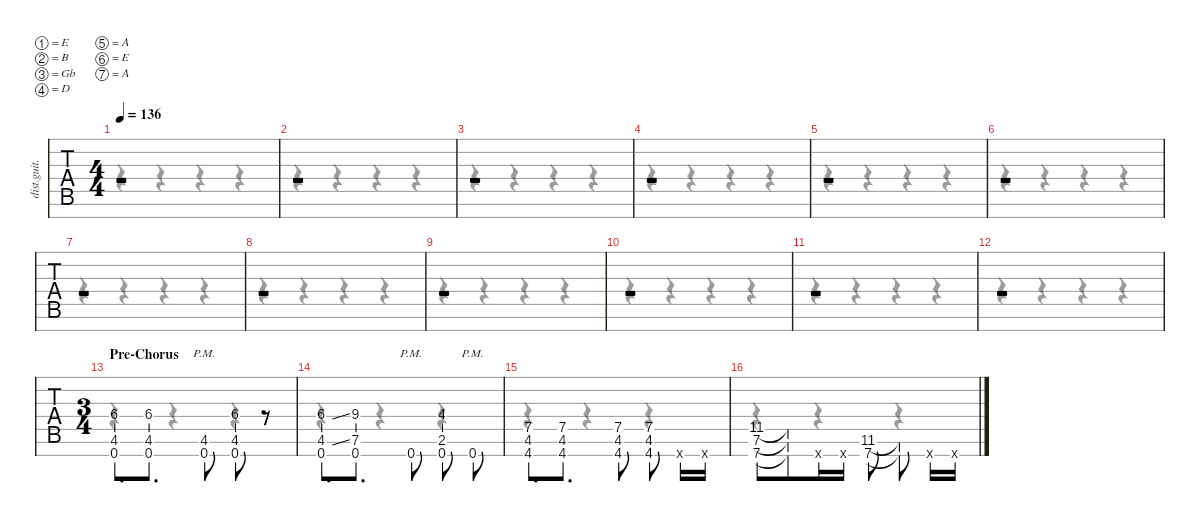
\defaultSystemsLayout 4
\hideDynamics
\bracketExtendMode nobrackets
\track ("Rhythm Guitar 1" "dist.guit.") {instrument distortionguitar}
\staff {tabs}
\tuning (E4 B3 Gb3 D3 A2 E2 A1)
\voice
\ts (4 4)
\tempo 136
\clef g2
\ks c
r.1{dy f beam Up} |
r.1{beam Up} |
r.1{beam Up} |
r.1{beam Up} |
r.1{beam Up} |
r.1{beam Up} |
r.1{beam Up} |
r.1{beam Up} |
r.1{beam Up} |
r.1{beam Up} |
r.1{beam Up} |
r.1{beam Up} |
\ts (3 4)
\beaming (8 3 1 1 1)
\section ("" "Pre-Chorus")
(6.4{acc #} 4.6{acc #} 0.7).8{d beam Up} (6.4{acc #} 4.6{acc #} 0.7).8{d beam Up} (4.6{pm acc #} 0.7{pm}).8{beam Up} (6.4{acc #} 4.6{acc #} 0.7).8{beam Up} r.8{beam Up} |
(6.4{ss acc #} 4.6{ss acc #} 0.7).8{d beam Up} (9.4 7.6 0.7).8{d beam Up} 0.7{pm}.8{beam Up} (4.4{acc #} 2.6{acc #} 0.7).8{beam Up} 0.7{pm}.8{beam Up} |
(7.5 4.6{acc #} 4.7{acc #}).8{d beam Up} (7.5 4.6{acc #} 4.7{acc #}).8{d beam Up} (7.5 4.6{acc #} 4.7{acc #}).8{beam Up} (7.5 4.6{acc #} 4.7{acc #}).8{beam Up} 4.7{x acc #}.16{beam Up} 4.7{x acc #}.16{beam Up} |
(11.5{acc #} 7.6 7.7).8{beam Up} (11.5{t acc #} 7.6{t} 7.7{t}).8{beam Up} 0.7{x}.16{beam Up} 0.7{x}.16{beam Up} (11.6{acc #} 7.7).8{beam Up} (11.6{t acc #} 7.7{t}).8{beam Up} 0.7{x}.16{beam Up} 0.7{x}.16{beam Up}
\voice
\clef g2
\ottava regular
\simile none
\ks c
r.4{dy mf beam Down} r.4{beam Down} r.4{beam Down} r.4{beam Down} |
r.4{beam Down} r.4{beam Down} r.4{beam Down} r.4{beam Down} |
r.4{beam Down} r.4{beam Down} r.4{beam Down} r.4{beam Down} |
r.4{beam Down} r.4{beam Down} r.4{beam Down} r.4{beam Down} |
r.4{beam Down} r.4{beam Down} r.4{beam Down} r.4{beam Down} |
r.4{beam Down} r.4{beam Down} r.4{beam Down} r.4{beam Down} |
r.4{beam Down} r.4{beam Down} r.4{beam Down} r.4{beam Down} |
r.4{beam Down} r.4{beam Down} r.4{beam Down} r.4{beam Down} |
r.4{beam Down} r.4{beam Down} r.4{beam Down} r.4{beam Down} |
r.4{beam Down} r.4{beam Down} r.4{beam Down} r.4{beam Down} |
r.4{beam Down} r.4{beam Down} r.4{beam Down} r.4{beam Down} |
r.4{beam Down} r.4{beam Down} r.4{beam Down} r.4{beam Down} |
r.4{beam Down} r.4{beam Down} r.4{beam Down} |
r.4{beam Down} r.4{beam Down} r.4{beam Down} |
r.4{beam Down} r.4{beam Down} r.4{beam Down} |
r.4{beam Down} r.4{beam Down} r.4{beam Down}
